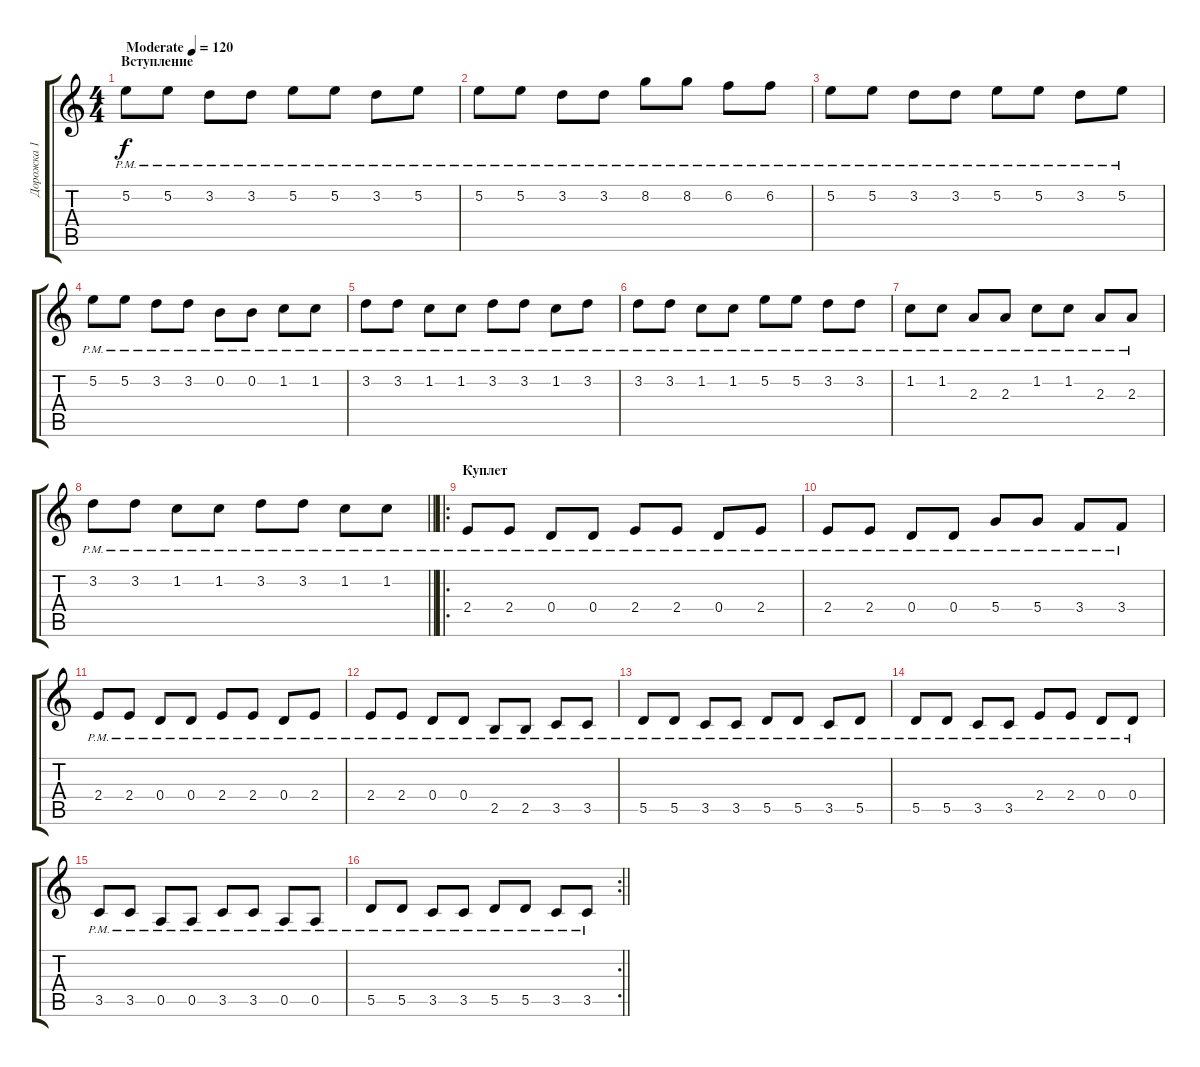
\track ("Дорожка 1" "Дорожка 1") {instrument overdrivenguitar}
\staff {score tabs}
\tuning (E4 B3 G3 D3 A2 E2) {hide}
\ts (4 4)
\section ("" "Вступление")
\tempo (120 "Moderate")
\clef g2
\ks c
5.2{pm}.8{dy f instrument overdrivenguitar} 5.2{pm}.8 3.2{pm}.8 3.2{pm}.8 5.2{pm}.8 5.2{pm}.8 3.2{pm}.8 5.2{pm}.8 |
5.2{pm}.8 5.2{pm}.8 3.2{pm}.8 3.2{pm}.8 8.2{pm}.8 8.2{pm}.8 6.2{pm}.8 6.2{pm}.8 |
5.2{pm}.8 5.2{pm}.8 3.2{pm}.8 3.2{pm}.8 5.2{pm}.8 5.2{pm}.8 3.2{pm}.8 5.2{pm}.8 |
5.2{pm}.8 5.2{pm}.8 3.2{pm}.8 3.2{pm}.8 0.2{pm}.8 0.2{pm}.8 1.2{pm}.8 1.2{pm}.8 |
3.2{pm}.8 3.2{pm}.8 1.2{pm}.8 1.2{pm}.8 3.2{pm}.8 3.2{pm}.8 1.2{pm}.8 3.2{pm}.8 |
3.2{pm}.8 3.2{pm}.8 1.2{pm}.8 1.2{pm}.8 5.2{pm}.8 5.2{pm}.8 3.2{pm}.8 3.2{pm}.8 |
1.2{pm}.8 1.2{pm}.8 2.3{pm}.8 2.3{pm}.8 1.2{pm}.8 1.2{pm}.8 2.3{pm}.8 2.3{pm}.8 |
\barLineRight lightlight
3.2{pm}.8 3.2{pm}.8 1.2{pm}.8 1.2{pm}.8 3.2{pm}.8 3.2{pm}.8 1.2{pm}.8 1.2{pm}.8 |
\ro
\section ("" "Куплет")
2.4{pm}.8 2.4{pm}.8 0.4{pm}.8 0.4{pm}.8 2.4{pm}.8 2.4{pm}.8 0.4{pm}.8 2.4{pm}.8 |
2.4{pm}.8 2.4{pm}.8 0.4{pm}.8 0.4{pm}.8 5.4{pm}.8 5.4{pm}.8 3.4{pm}.8 3.4{pm}.8 |
2.4{pm}.8 2.4{pm}.8 0.4{pm}.8 0.4{pm}.8 2.4{pm}.8 2.4{pm}.8 0.4{pm}.8 2.4{pm}.8 |
2.4{pm}.8 2.4{pm}.8 0.4{pm}.8 0.4{pm}.8 2.5{pm}.8 2.5{pm}.8 3.5{pm}.8 3.5{pm}.8 |
5.5{pm}.8 5.5{pm}.8 3.5{pm}.8 3.5{pm}.8 5.5{pm}.8 5.5{pm}.8 3.5{pm}.8 5.5{pm}.8 |
5.5{pm}.8 5.5{pm}.8 3.5{pm}.8 3.5{pm}.8 2.4{pm}.8 2.4{pm}.8 0.4{pm}.8 0.4{pm}.8 |
3.5{pm}.8 3.5{pm}.8 0.5{pm}.8 0.5{pm}.8 3.5{pm}.8 3.5{pm}.8 0.5{pm}.8 0.5{pm}.8 |
\rc 2
\barLineRight lightlight
5.5{pm}.8 5.5{pm}.8 3.5{pm}.8 3.5{pm}.8 5.5{pm}.8 5.5{pm}.8 3.5{pm}.8 3.5{pm}.8
